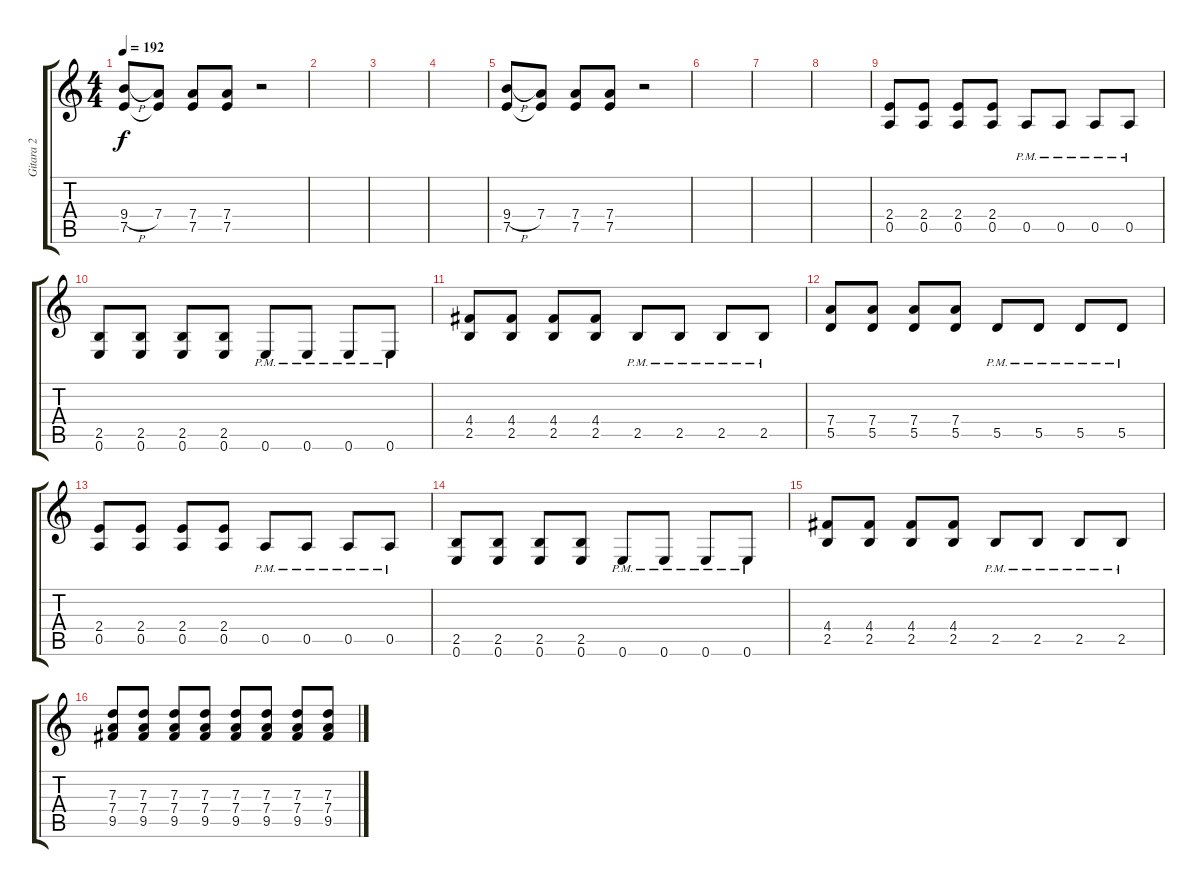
\track ("Gitara 2" "Gitara 2") {instrument distortionguitar}
\staff {score tabs}
\tuning (E4 B3 G3 D3 A2 E2) {hide}
\ts (4 4)
\tempo 192
\clef g2
\ks c
(9.4{h} 7.5).8{dy f} (7.4 7.5{t}).8 (7.4 7.5).8 (7.4 7.5).8 r.2 |
|
|
|
(9.4{h} 7.5).8 (7.4 7.5{t}).8 (7.4 7.5).8 (7.4 7.5).8 r.2 |
|
|
|
(2.4 0.5).8 (2.4 0.5).8 (2.4 0.5).8 (2.4 0.5).8 0.5{pm}.8 0.5{pm}.8 0.5{pm}.8 0.5{pm}.8 |
(2.5 0.6).8 (2.5 0.6).8 (2.5 0.6).8 (2.5 0.6).8 0.6{pm}.8 0.6{pm}.8 0.6{pm}.8 0.6{pm}.8 |
(4.4 2.5).8 (4.4 2.5).8 (4.4 2.5).8 (4.4 2.5).8 2.5{pm}.8 2.5{pm}.8 2.5{pm}.8 2.5{pm}.8 |
(7.4 5.5).8 (7.4 5.5).8 (7.4 5.5).8 (7.4 5.5).8 5.5{pm}.8 5.5{pm}.8 5.5{pm}.8 5.5{pm}.8 |
(2.4 0.5).8 (2.4 0.5).8 (2.4 0.5).8 (2.4 0.5).8 0.5{pm}.8 0.5{pm}.8 0.5{pm}.8 0.5{pm}.8 |
(2.5 0.6).8 (2.5 0.6).8 (2.5 0.6).8 (2.5 0.6).8 0.6{pm}.8 0.6{pm}.8 0.6{pm}.8 0.6{pm}.8 |
(4.4 2.5).8 (4.4 2.5).8 (4.4 2.5).8 (4.4 2.5).8 2.5{pm}.8 2.5{pm}.8 2.5{pm}.8 2.5{pm}.8 |
(7.3 7.4 9.5).8 (7.3 7.4 9.5).8 (7.3 7.4 9.5).8 (7.3 7.4 9.5).8 (7.3 7.4 9.5).8 (7.3 7.4 9.5).8 (7.3 7.4 9.5).8 (7.3 7.4 9.5).8
